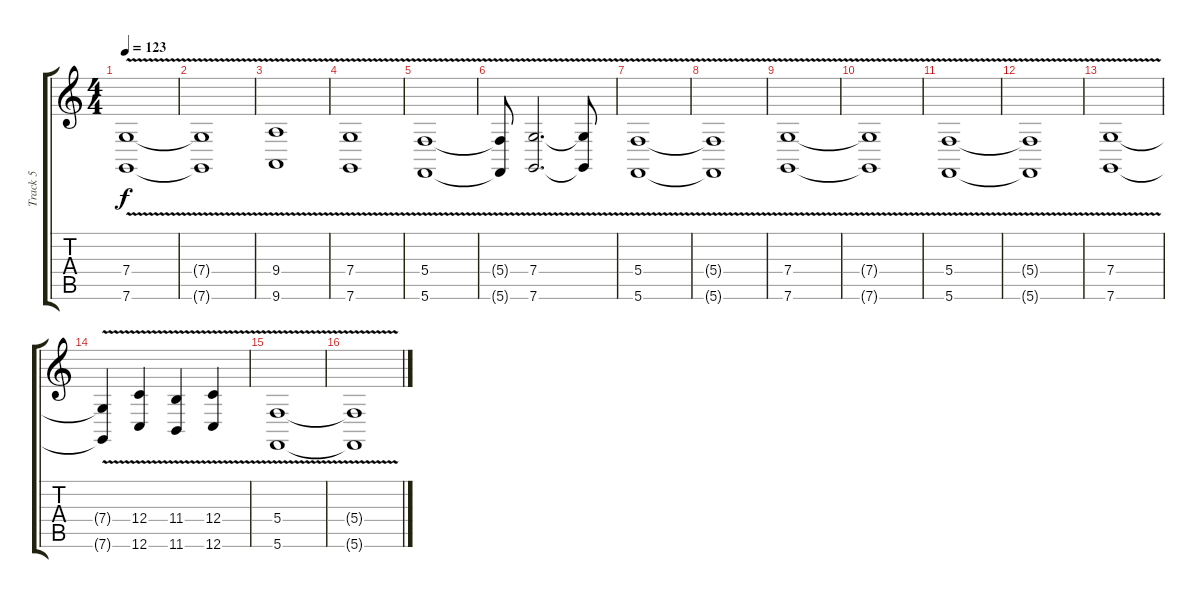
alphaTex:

\track ("Track 5" "Track 5") {instrument stringensemble1}
\staff {score tabs}
\tuning (E4 C4 G3 C3 G2 C2) {hide}
\ts (4 4)
\tempo 123
\clef g2
\ks c
(7.4{v} 7.6{v}).1{dy f} |
(7.4{t} 7.6{t}).1 |
(9.4{v} 9.6{v}).1 |
(7.4{v} 7.6{v}).1 |
(5.4{v} 5.6{v}).1 |
(5.4{t} 5.6{t}).8 (7.4{v} 7.6{v}).2{d} (7.4{t} 7.6{t}).8 |
(5.4{v} 5.6{v}).1 |
(5.4{t} 5.6{t}).1 |
(7.4{v} 7.6{v}).1 |
(7.4{t} 7.6{t}).1 |
(5.4 5.6{v}).1 |
(5.4{t} 5.6{t}).1 |
(7.4{v} 7.6{v}).1 |
(7.4{t} 7.6{t}).4 (12.4{v} 12.6{v}).4 (11.4{v} 11.6{v}).4 (12.4{v} 12.6{v}).4 |
(5.4{v} 5.6{v}).1 |
(5.4{t} 5.6{t}).1
